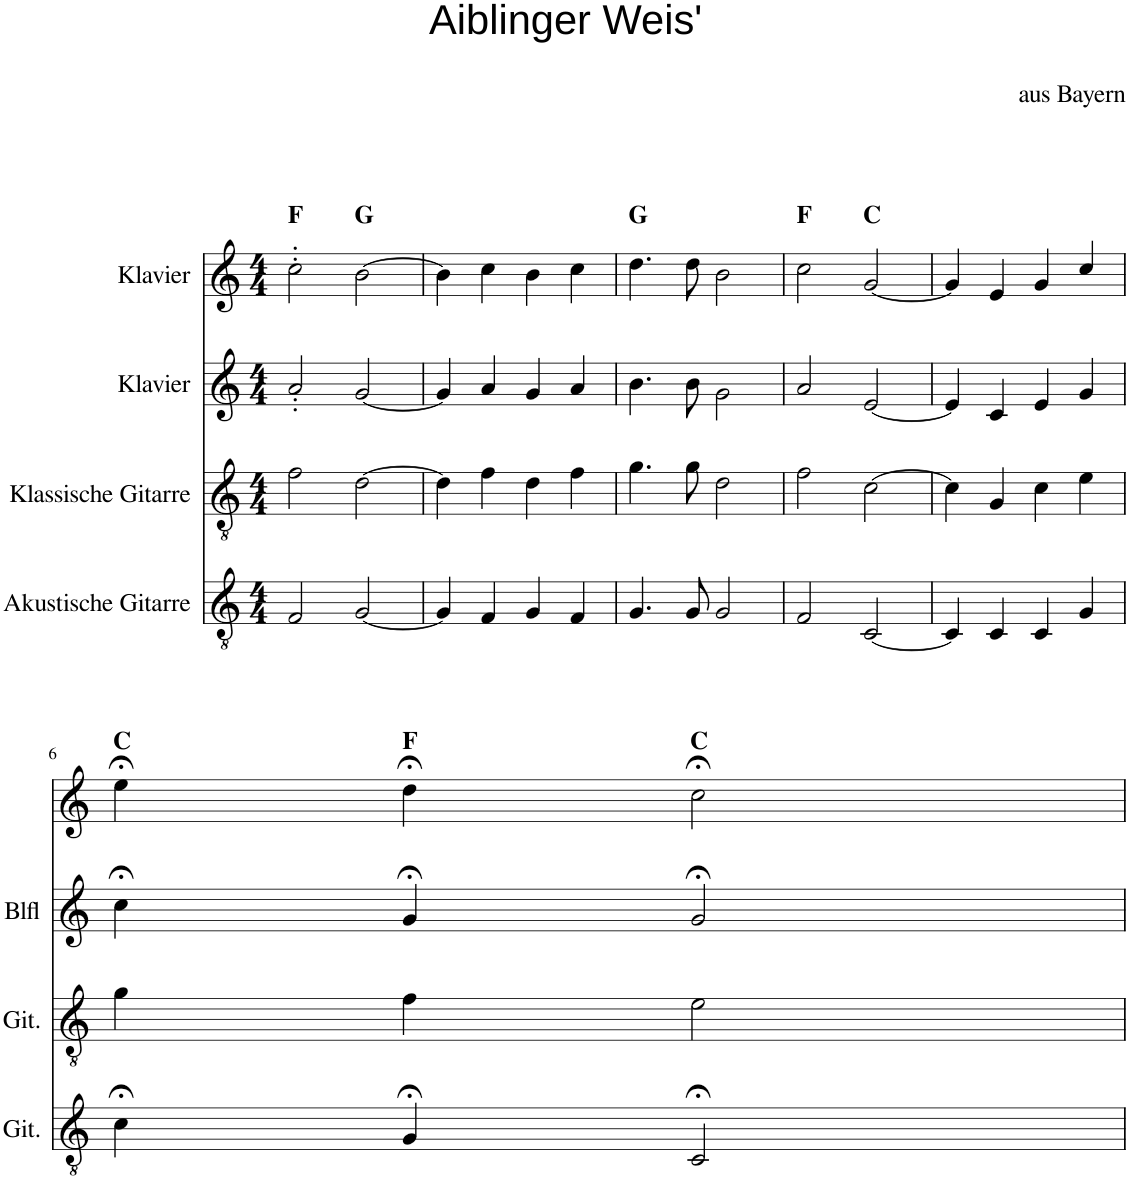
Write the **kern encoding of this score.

**kern	**kern	**kern	**kern	**harte
*part4	*part3	*part2	*part1	*part1
*staff4	*staff3	*staff2	*staff1	*
*I"Akustische Gitarre	*I"Klassische Gitarre	*I"Klavier	*I"Klavier	*
*I'Git.	*I'Git.	*	*	*
*clefGv2	*clefGv2	*clefG2	*clefG2	*
*k[]	*k[]	*k[]	*k[]	*
*M4/4	*M4/4	*M4/4	*M4/4	*
=1	=1	=1	=1	=1
2F/	2f\	2a''/	2cc''\	F:maj
[2G/	[2d\	[2g/	[2b\	G:maj
=2	=2	=2	=2	=2
4G/]	4d\]	4g/]	4b\]	.
4F/	4f\	4a/	4cc\	.
4G/	4d\	4g/	4b\	.
4F/	4f\	4a/	4cc\	.
=3	=3	=3	=3	=3
4.G/	4.g\	4.b\	4.dd\	G:maj
8G/	8g\	8b\	8dd\	.
2G/	2d\	2g\	2b\	.
=4	=4	=4	=4	=4
2F/	2f\	2a/	2cc\	F:maj
[2C/	[2c\	[2e/	[2g/	C:maj
=5	=5	=5	=5	=5
4C/]	4c\]	4e/]	4g/]	.
4C/	4G/	4c/	4e/	.
4C/	4c\	4e/	4g/	.
4G/	4e\	4g/	4cc/	.
!!LO:LB:g=z
=6	=6	=6	=6	=6
4c;<\	4g\	4cc;<\	4ee;<\	C:maj
4G;</	4f\	4g;</	4dd;<\	F:maj
2C;</	2e\	2g;</	2cc;<\	C:maj
=	=	=	=	=
*-	*-	*-	*-	*-
